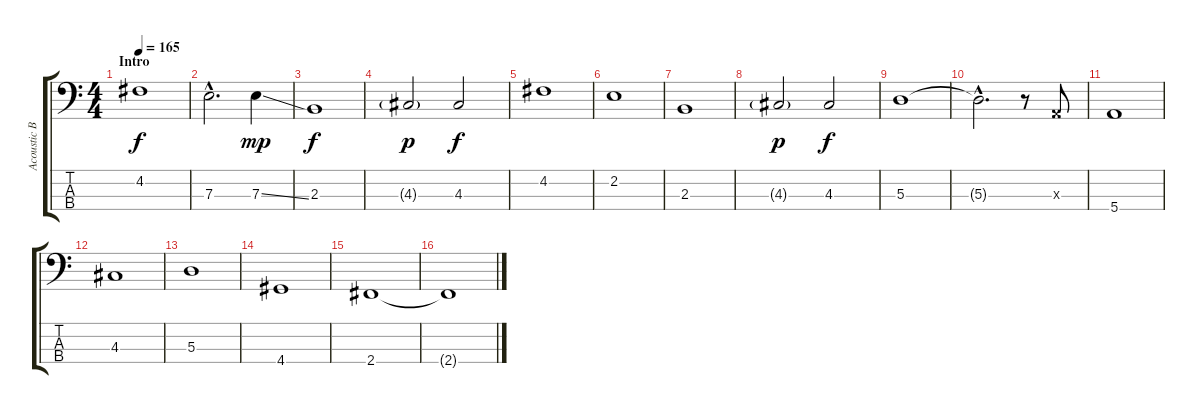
\track ("Acoustic Bass" "Acoustic B") {instrument acousticbass}
\staff {score tabs}
\tuning (G2 D2 A1 E1) {hide}
\ts (4 4)
\section ("" "Intro")
\tempo 165
\clef f4
\ks c
4.2.1{dy f instrument acousticbass} |
7.3{hac}.2{d} 7.3{ss}.4{dy mp} |
2.3.1{dy f} |
4.3{g}.2{dy p} 4.3.2{dy f} |
4.2.1 |
2.2.1 |
2.3.1 |
4.3{g}.2{dy p} 4.3.2{dy f} |
5.3.1 |
5.3{hac t}.2{d} r.8 0.3{x}.8 |
5.4.1 |
4.3.1 |
5.3.1 |
4.4.1 |
2.4.1 |
2.4{t}.1
